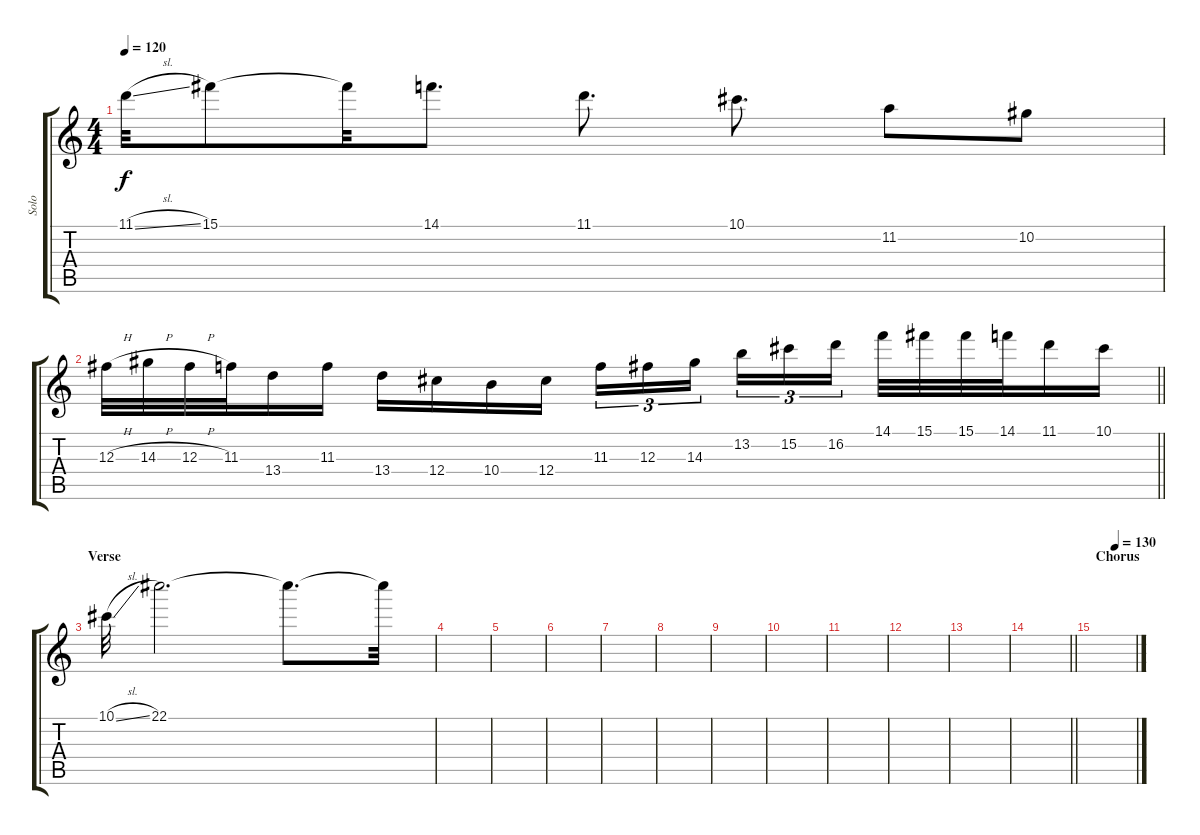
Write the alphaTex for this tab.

\track ("Solo" "Solo") {instrument distortionguitar}
\staff {score tabs}
\tuning (Eb4 Bb3 Gb3 Db3 Ab2 Db2) {hide}
\ts (4 4)
\tempo 120
\clef g2
\ks c
11.1{sl}.32{dy f} 15.1.8 15.1{t}.32 14.1.8{d} 11.1.8{d} 10.1.8{d} 11.2.8 10.2.8 |
\barLineRight lightlight
12.3{h}.32 14.3{h}.32 12.3{h}.32 11.3.32 13.4.16 11.3.16 13.4.16 12.4.16 10.4.16 12.4.16 11.3.16{tu (3 2)} 12.3.16{tu (3 2)} 14.3.16{tu (3 2) beam splitsecondary} 13.2.16{tu (3 2)} 15.2.16{tu (3 2)} 16.2.16{tu (3 2)} 14.1.32 15.1.32 15.1.32 14.1.32 11.1.16 10.1.16 |
\section ("" "Verse")
10.1{sl}.32 22.1.2{d} 22.1{t}.8{d} 22.1{t}.32 |
|
|
|
|
|
|
|
|
|
|
\barLineRight lightlight
|
\section ("" "Chorus")
\tempo (130 0.5)
